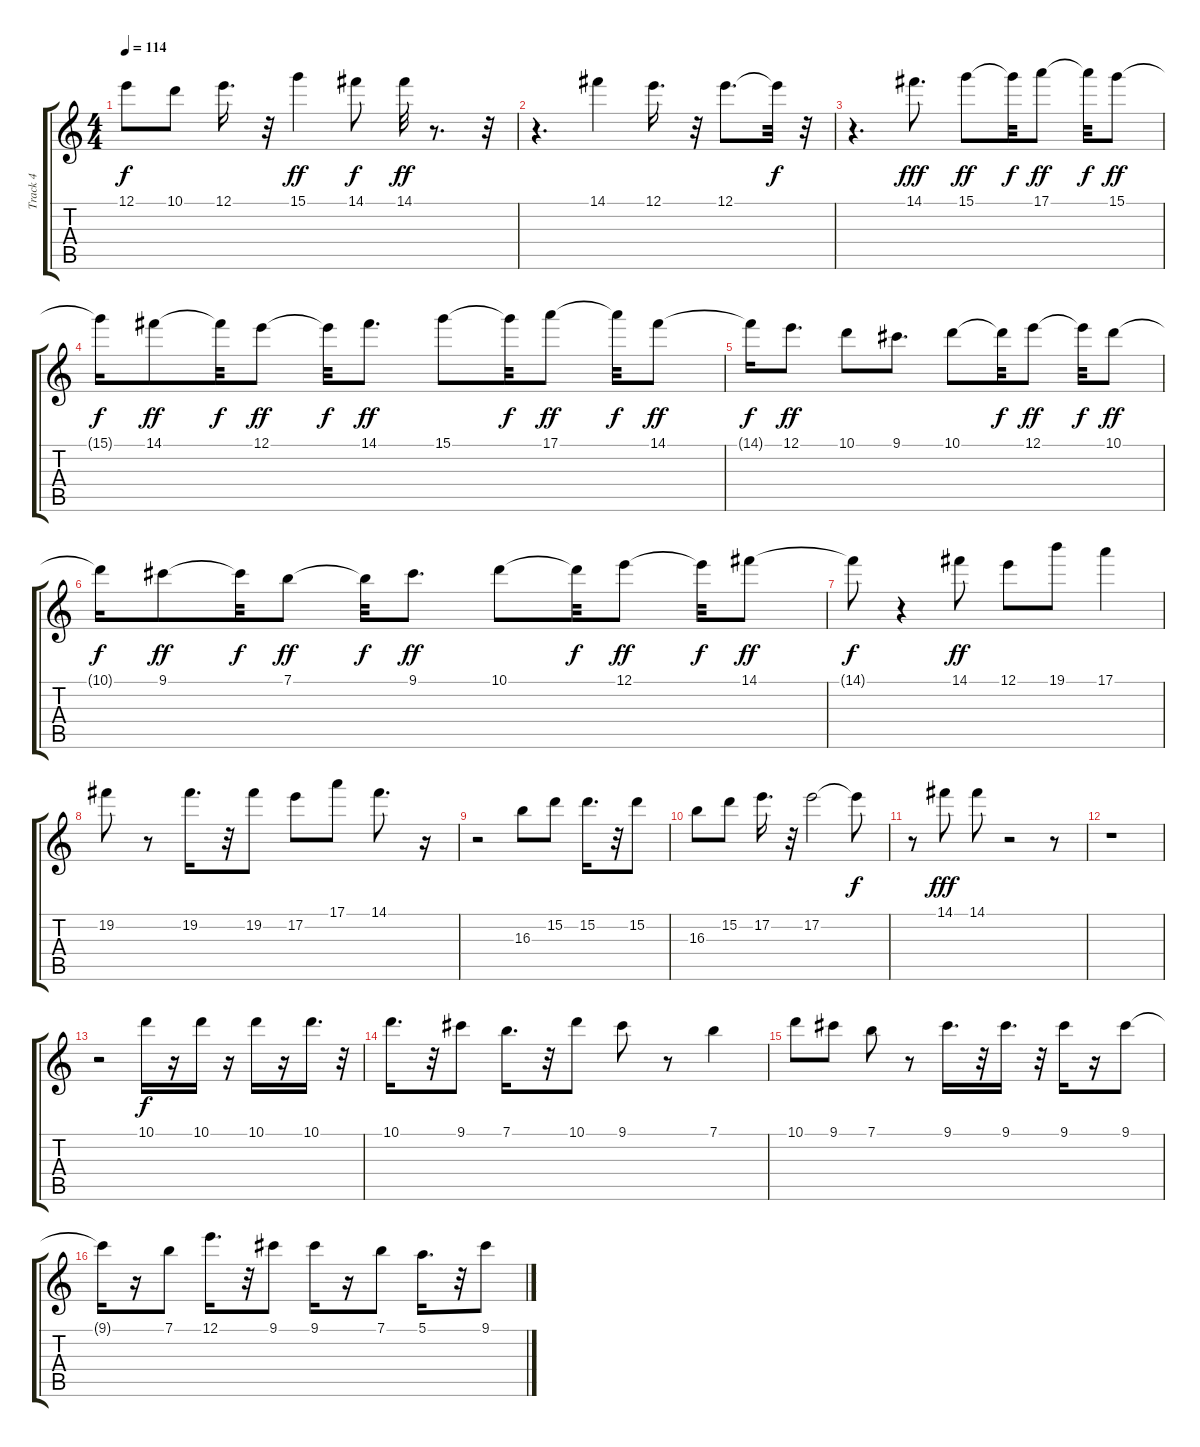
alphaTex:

\track ("Track 4" "Track 4") {instrument overdrivenguitar}
\staff {score tabs}
\tuning (E4 B3 G3 D3 A2 E2) {hide}
\ts (4 4)
\tempo 114
\clef g2
\ks c
12.1.8{dy f} 10.1.8 12.1.16{d} r.32 15.1.4{dy ff} 14.1.8{dy f} 14.1.32{dy ff} r.8{d} r.32 |
r.4{d} 14.1.4 12.1.16{d} r.32 12.1.8{d} 12.1{t}.32{dy f} r.32 |
r.4{d} 14.1.8{d dy fff} 15.1.8{dy ff} 15.1{t}.32{dy f} 17.1.8{dy ff} 17.1{t}.32{dy f} 15.1.8{dy ff} |
15.1{t}.16{dy f} 14.1.8{dy ff} 14.1{t}.32{dy f} 12.1.8{dy ff} 12.1{t}.32{dy f} 14.1.8{d dy ff} 15.1.8 15.1{t}.32{dy f} 17.1.8{dy ff} 17.1{t}.32{dy f} 14.1.8{dy ff} |
14.1{t}.16{dy f} 12.1.8{d dy ff} 10.1.8 9.1.8{d} 10.1.8 10.1{t}.32{dy f} 12.1.8{dy ff} 12.1{t}.32{dy f} 10.1.8{dy ff} |
10.1{t}.16{dy f} 9.1.8{dy ff} 9.1{t}.32{dy f} 7.1.8{dy ff} 7.1{t}.32{dy f} 9.1.8{d dy ff} 10.1.8 10.1{t}.32{dy f} 12.1.8{dy ff} 12.1{t}.32{dy f} 14.1.8{dy ff} |
14.1{t}.8{dy f} r.4 14.1.8{dy ff} 12.1.8 19.1.8 17.1.4 |
19.2.8 r.8 19.2.16{d} r.32 19.2.8 17.2.8 17.1.8 14.1.8{d} r.16 |
r.2 16.3.8 15.2.8 15.2.16{d} r.32 15.2.8 |
16.3.8 15.2.8 17.2.16{d} r.32 17.2.2 17.2{t}.8{dy f} |
r.8 14.1.8{dy fff} 14.1.8 r.2 r.8 |
r.1 |
r.2 10.1.16{dy f instrument flute} r.16 10.1.16 r.16 10.1.16 r.16 10.1.16{d} r.32 |
10.1.16{d} r.32 9.1.8 7.1.16{d} r.32 10.1.8 9.1.8 r.8 7.1.4 |
10.1.8 9.1.8 7.1.8 r.8 9.1.16{d} r.32 9.1.16{d} r.32 9.1.16 r.16 9.1.8 |
9.1{t}.16 r.16 7.1.8 12.1.16{d} r.32 9.1.8 9.1.16 r.16 7.1.8 5.1.16{d} r.32 9.1.8
